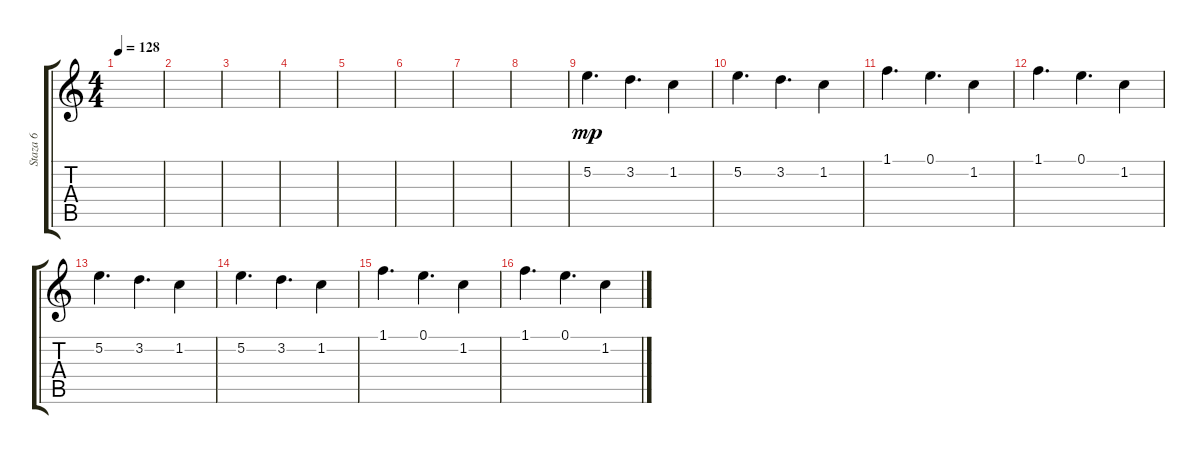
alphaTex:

\track ("Staza 6" "Staza 6") {instrument overdrivenguitar}
\staff {score tabs}
\tuning (E4 B3 G3 D3 A2 E2) {hide}
\ts (4 4)
\tempo 128
\clef g2
\ks c
|
|
|
|
|
|
|
|
5.2.4{d dy mp} 3.2.4{d} 1.2.4 |
5.2.4{d} 3.2.4{d} 1.2.4 |
1.1.4{d} 0.1.4{d} 1.2.4 |
1.1.4{d} 0.1.4{d} 1.2.4 |
5.2.4{d} 3.2.4{d} 1.2.4 |
5.2.4{d} 3.2.4{d} 1.2.4 |
1.1.4{d} 0.1.4{d} 1.2.4 |
1.1.4{d} 0.1.4{d} 1.2.4
